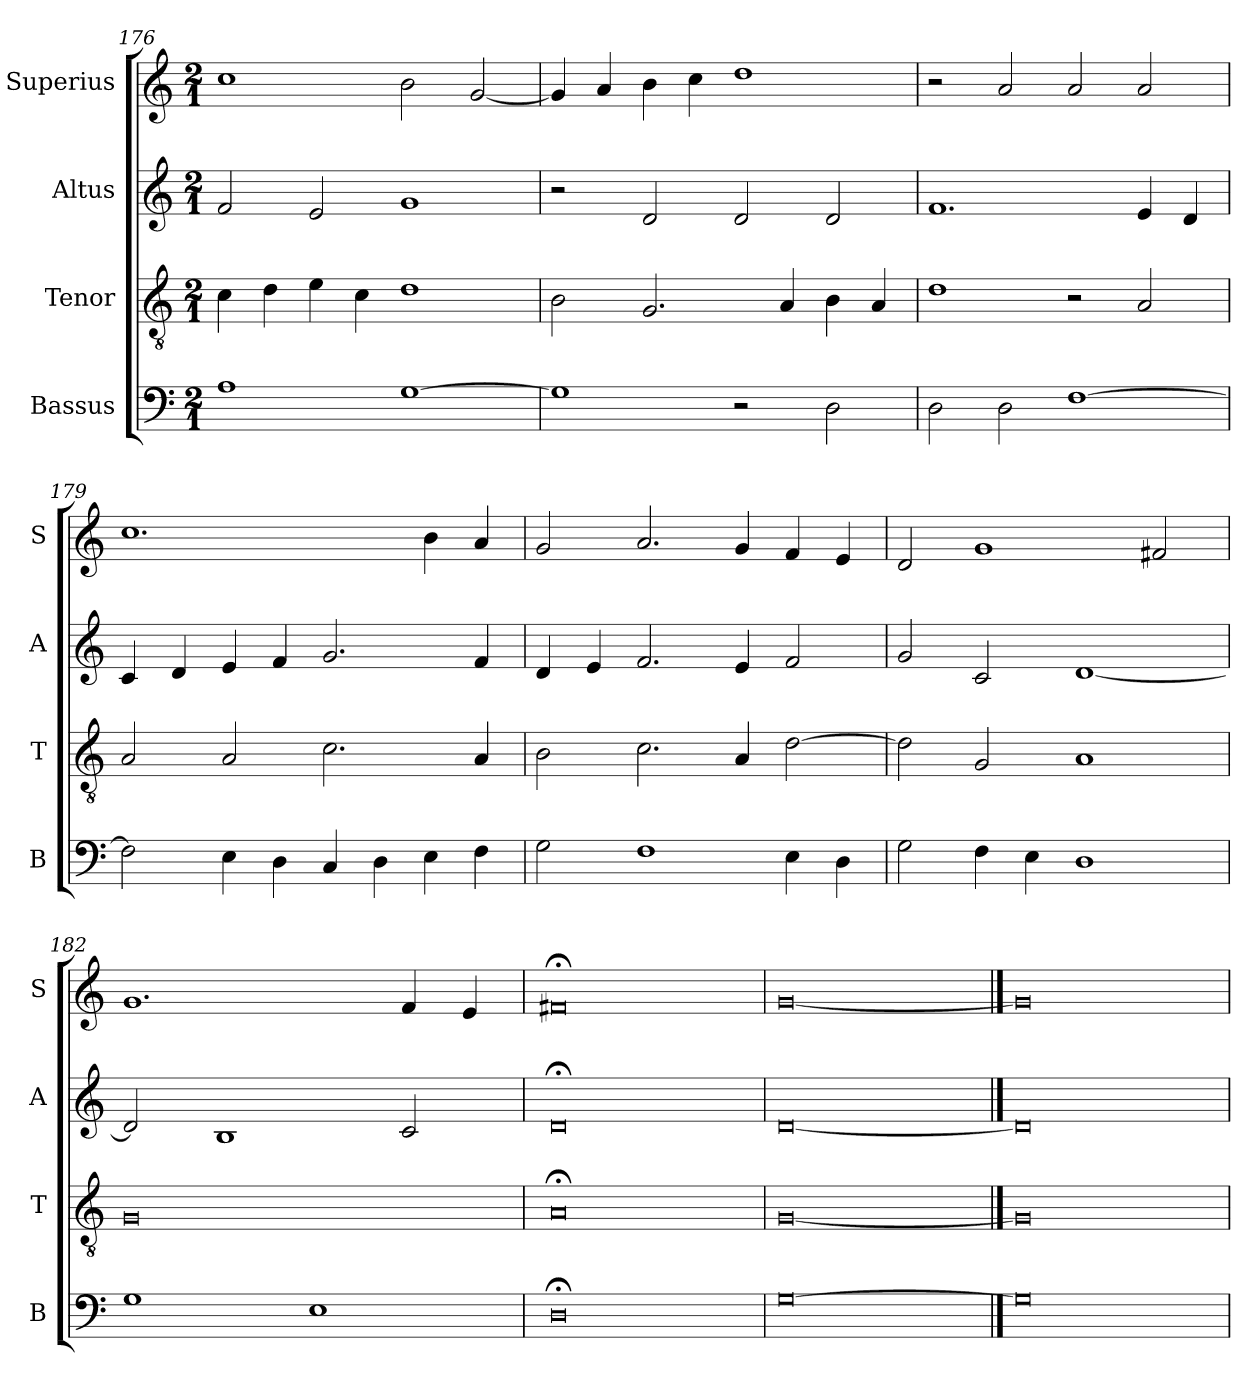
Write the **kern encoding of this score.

**kern	**kern	**kern	**kern
*part4	*part3	*part2	*part1
*staff4	*staff3	*staff2	*staff1
*I"Bassus	*I"Tenor	*I"Altus	*I"Superius
*I'B	*I'T	*I'A	*I'S
*clefF4	*clefGv2	*clefG2	*clefG2
*k[]	*k[]	*k[]	*k[]
*C:	*C:	*C:	*C:
*M2/1	*M2/1	*M2/1	*M2/1
=176	=176	=176	=176
1A	4c	2f	1cc
.	4d	.	.
.	4e	2e	.
.	4c	.	.
[1G	1d	1g	2b
.	.	.	[2g
=177	=177	=177	=177
1G]	2B	2r	4g]
.	.	.	4a
.	2.G	2d	4b
.	.	.	4cc
2r	.	2d	1dd
.	4A	.	.
2D	4B	2d	.
.	4A	.	.
=178	=178	=178	=178
2D	1d	1.f	2r
2D	.	.	2a
[1F	2r	.	2a
.	2A	4e	2a
.	.	4d	.
=179	=179	=179	=179
2F]	2A	4c	1.cc
.	.	4d	.
4E	2A	4e	.
4D	.	4f	.
4C	2.c	2.g	.
4D	.	.	.
4E	.	.	4b
4F	4A	4f	4a
=180	=180	=180	=180
2G	2B	4d	2g
.	.	4e	.
1F	2.c	2.f	2.a
.	4A	4e	4g
4E	[2d	2f	4f
4D	.	.	4e
=181	=181	=181	=181
2G	2d]	2g	2d
4F	2G	2c	1g
4E	.	.	.
1D	1A	[1d	.
.	.	.	2f#X
=182	=182	=182	=182
1G	0G	2d]	1.g
.	.	1B	.
1E	.	.	.
.	.	2c	4f
.	.	.	4e
=183	=183	=183	=183
0D;<	0A;<	0d;<	0f#X;<
=184	=184	=184	=184
[0G	[0G	[0d	[0g
==185	==185	==185	==185
0G]	0G]	0d]	0g]
=	=	=	=
*-	*-	*-	*-
